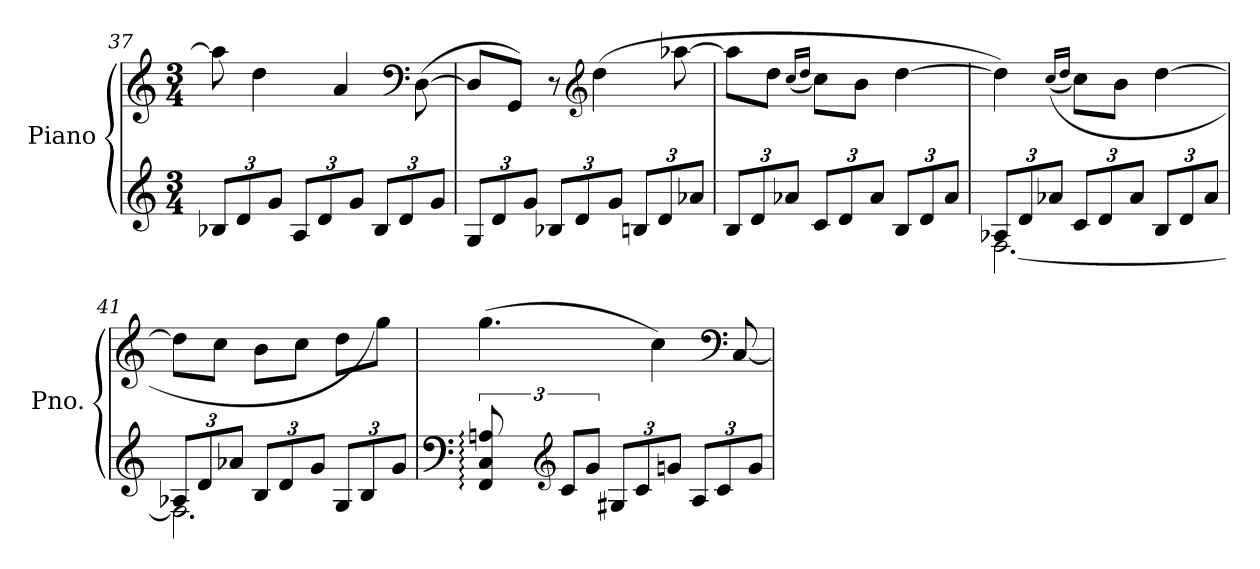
**kern	**kern
*part1	*part1
*staff2	*staff1
*I"Piano	*
*I'Pno.	*
*clefG2	*clefG2
*k[]	*k[]
*M3/4	*M3/4
*Xbrackettup	*
=37	=37
12B-X/L	8aa\]
12d/	.
.	4dd\
12g/J	.
12A/L	.
12d/	.
.	4a/
12g/J	.
12B-/L	.
12d/	.
*	*clefF4
.	(>[8D\
12g/J	.
=38	=38
12G/L	8D/L]
12d/	.
*	*MM52
.	8GG/J)
12g/J	.
12B-X/L	8r
12d/	.
*	*clefG2
.	(>4dd\
12g/J	.
12Bn/L	.
12d/	.
*	*MM54
.	[8aa-X\
12a-X/J	.
!!LO:LB:g=z
=39	=39
12B/L	8aa-\L]
12d/	.
.	8dd\J
12a-X/J	.
.	(<16qcc/LL
.	16qdd/JJ
12c/L	8cc\L)
12d/	.
.	8b\J
12a-/J	.
12B/L	[4dd\
12d/	.
12a-/J	.
=40	=40
*^	*
12A-X/L	[2.F\	4dd\])
12d/	.	.
12a-X/J	.	.
*	*	*MM50
.	.	(<(>16qcc/LL
.	.	16qdd/JJ
12c/L	.	8cc\L)
12d/	.	.
.	.	8b\J
12a-/J	.	.
12B/L	.	[4dd\
12d/	.	.
12a-/J	.	.
=41	=41	=41
*	*	*MM48
12A-X/L	2.F\]	8dd\L]
12d/	.	.
.	.	8cc\J
12a-X/J	.	.
12B/L	.	8b\L
12d/	.	.
*	*	*MM46
.	.	8cc\J
12g/J	.	.
12G/L	.	8dd\L
12B/	.	.
*	*	*MM32
.	.	8gg\J)
12g/J	.	.
*v	*v	*
!!LO:LB:g=z
=42	=42
*clefF4	*
*brackettup	*
*	*MM46
12FF/: 12C/: 12An/:	(>4.gg\
*clefG2	*
12c/L	.
12g/J	.
*Xbrackettup	*
12G#X/L	.
12c/	.
.	4cc\)
12gn/J	.
12A/L	.
12c/	.
*	*clefF4
.	[8C/
12g/J	.
=	=
*-	*-
